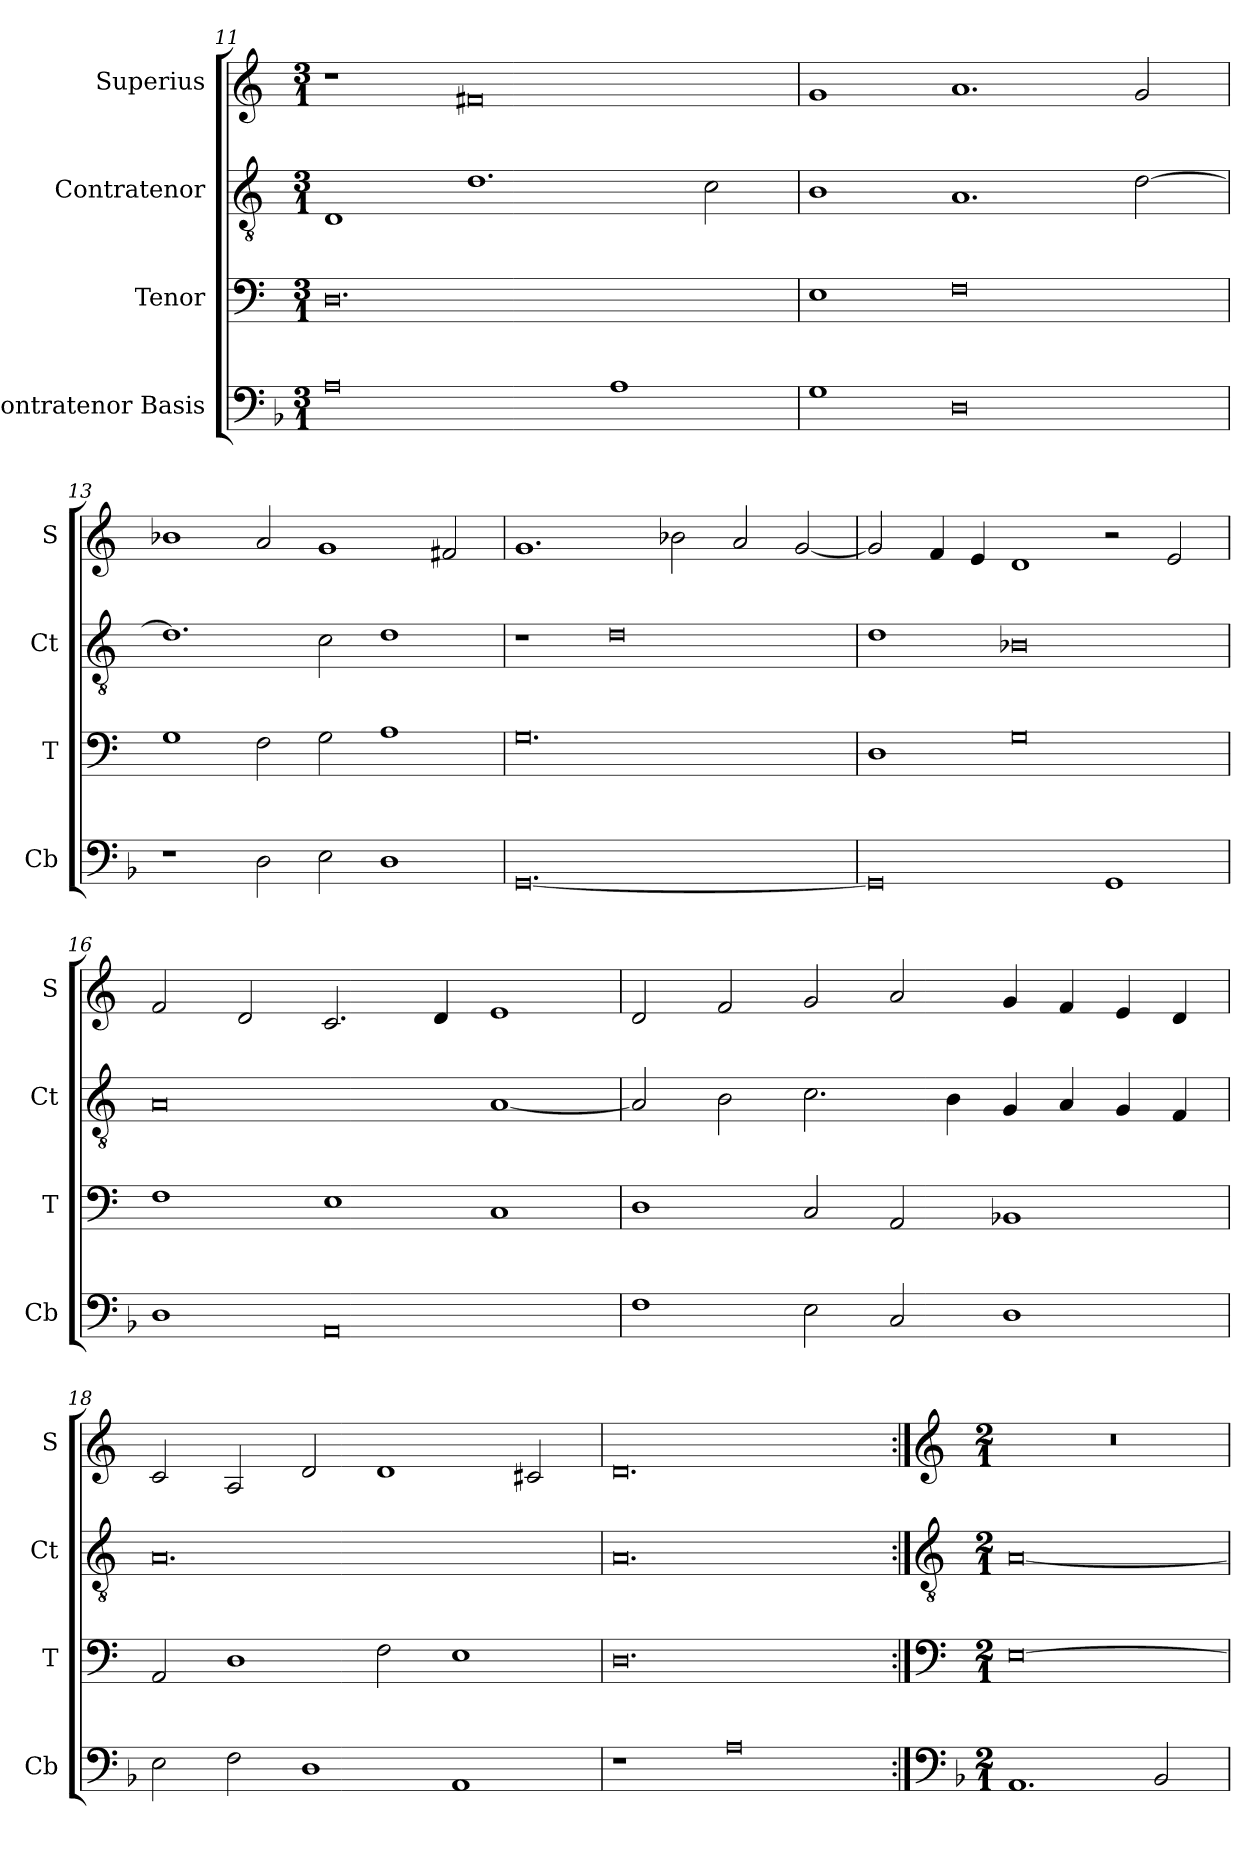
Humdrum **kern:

**kern	**kern	**kern	**kern
*part4	*part3	*part2	*part1
*staff4	*staff3	*staff2	*staff1
*I"Contratenor Basis	*I"Tenor	*I"Contratenor	*I"Superius
*I'Cb	*I'T	*I'Ct	*I'S
*clefF4	*clefF4	*clefGv2	*clefG2
*k[b-]	*k[]	*k[]	*k[]
*M3/1	*M3/1	*M3/1	*M3/1
=11	=11	=11	=11
0A	0.D	1D	1r
.	.	1.d	0f#X
1A	.	.	.
.	.	2c\	.
=12	=12	=12	=12
1G	1E	1B	1g
0D	0F	1.A	1.a
.	.	[2d\	2g/
=13	=13	=13	=13
1r	1G	1.d]	1b-X
2D\	2F\	.	2a/
2E\	2G\	2c\	1g
1D	1A	1d	.
.	.	.	2f#X/
=14	=14	=14	=14
[0.GG	0.G	1r	1.g
.	.	0d	.
.	.	.	2b-X\
.	.	.	2a/
.	.	.	[2g/
=15	=15	=15	=15
0GG]	1D	1d	2g/]
.	.	.	4f/
.	.	.	4e/
.	0G	0B-X	1d
1GG	.	.	2r
.	.	.	2e/
=16	=16	=16	=16
1D	1F	0A	2f/
.	.	.	2d/
0AA	1E	.	2.c/
.	.	.	4d/
.	1C	[1A	1e
=17	=17	=17	=17
1F	1D	2A/]	2d/
.	.	2B\	2f/
2E\	2C/	2.c\	2g/
2C/	2AA/	.	2a/
.	.	4B\	.
1D	1BB-X	4G/	4g/
.	.	4A/	4f/
.	.	4G/	4e/
.	.	4F/	4d/
=18	=18	=18	=18
2E\	2AA/	0.A	2c/
2F\	1D	.	2A/
1D	.	.	2d/
.	2F\	.	1d
1AA	1E	.	.
.	.	.	2c#X/
=19	=19	=19	=19
1r	0.D	0.A	0.d
0A	.	.	.
!!LO:LB:g=z
=20:|!	=20:|!	=20:|!	=20:|!
*clefF4	*clefF4	*clefGv2	*clefG2
*k[b-]	*k[]	*k[]	*k[]
*M2/1	*M2/1	*M2/1	*M2/1
1.AA	[0E	[0A	0r
2BB-/	.	.	.
=	=	=	=
*-	*-	*-	*-
